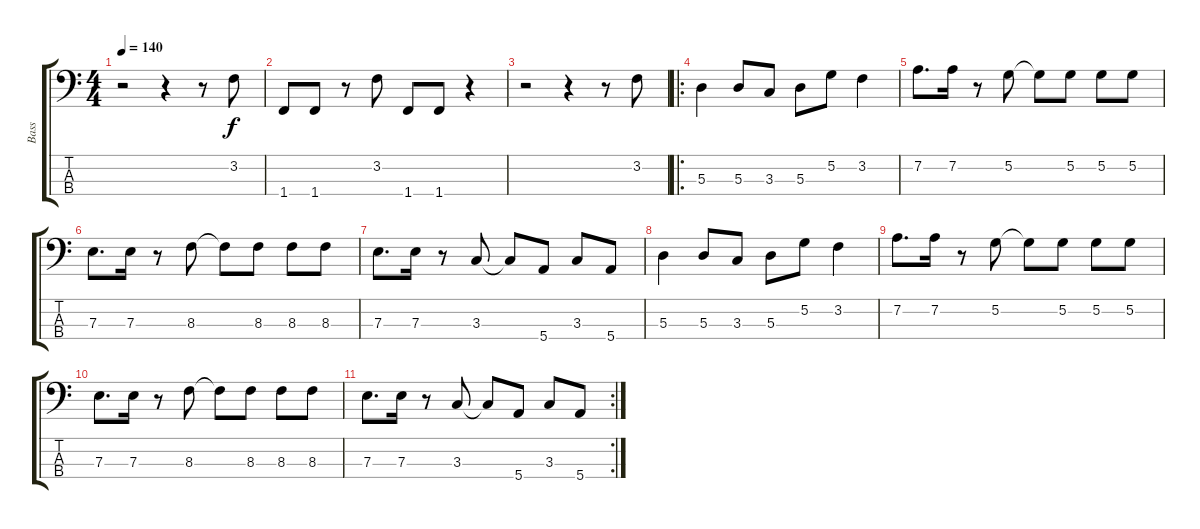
\track ("Bass" "Bass") {instrument electricbassfinger}
\staff {score tabs}
\tuning (G2 D2 A1 E1) {hide}
\ts (4 4)
\tempo 140
\clef f4
\ks c
r.2{dy f} r.4 r.8 3.2.8 |
1.4.8 1.4.8 r.8 3.2.8 1.4.8 1.4.8 r.4 |
r.2 r.4 r.8 3.2.8 |
\ro
5.3.4 5.3.8 3.3.8 5.3.8 5.2.8 3.2.4 |
7.2.8{d} 7.2.16 r.8 5.2.8 5.2{t}.8 5.2.8 5.2.8 5.2.8 |
7.3.8{d} 7.3.16 r.8 8.3.8 8.3{t}.8 8.3.8 8.3.8 8.3.8 |
7.3.8{d} 7.3.16 r.8 3.3.8 3.3{t}.8 5.4.8 3.3.8 5.4.8 |
5.3.4 5.3.8 3.3.8 5.3.8 5.2.8 3.2.4 |
7.2.8{d} 7.2.16 r.8 5.2.8 5.2{t}.8 5.2.8 5.2.8 5.2.8 |
7.3.8{d} 7.3.16 r.8 8.3.8 8.3{t}.8 8.3.8 8.3.8 8.3.8 |
\rc 2
7.3.8{d} 7.3.16 r.8 3.3.8 3.3{t}.8 5.4.8 3.3.8 5.4.8
